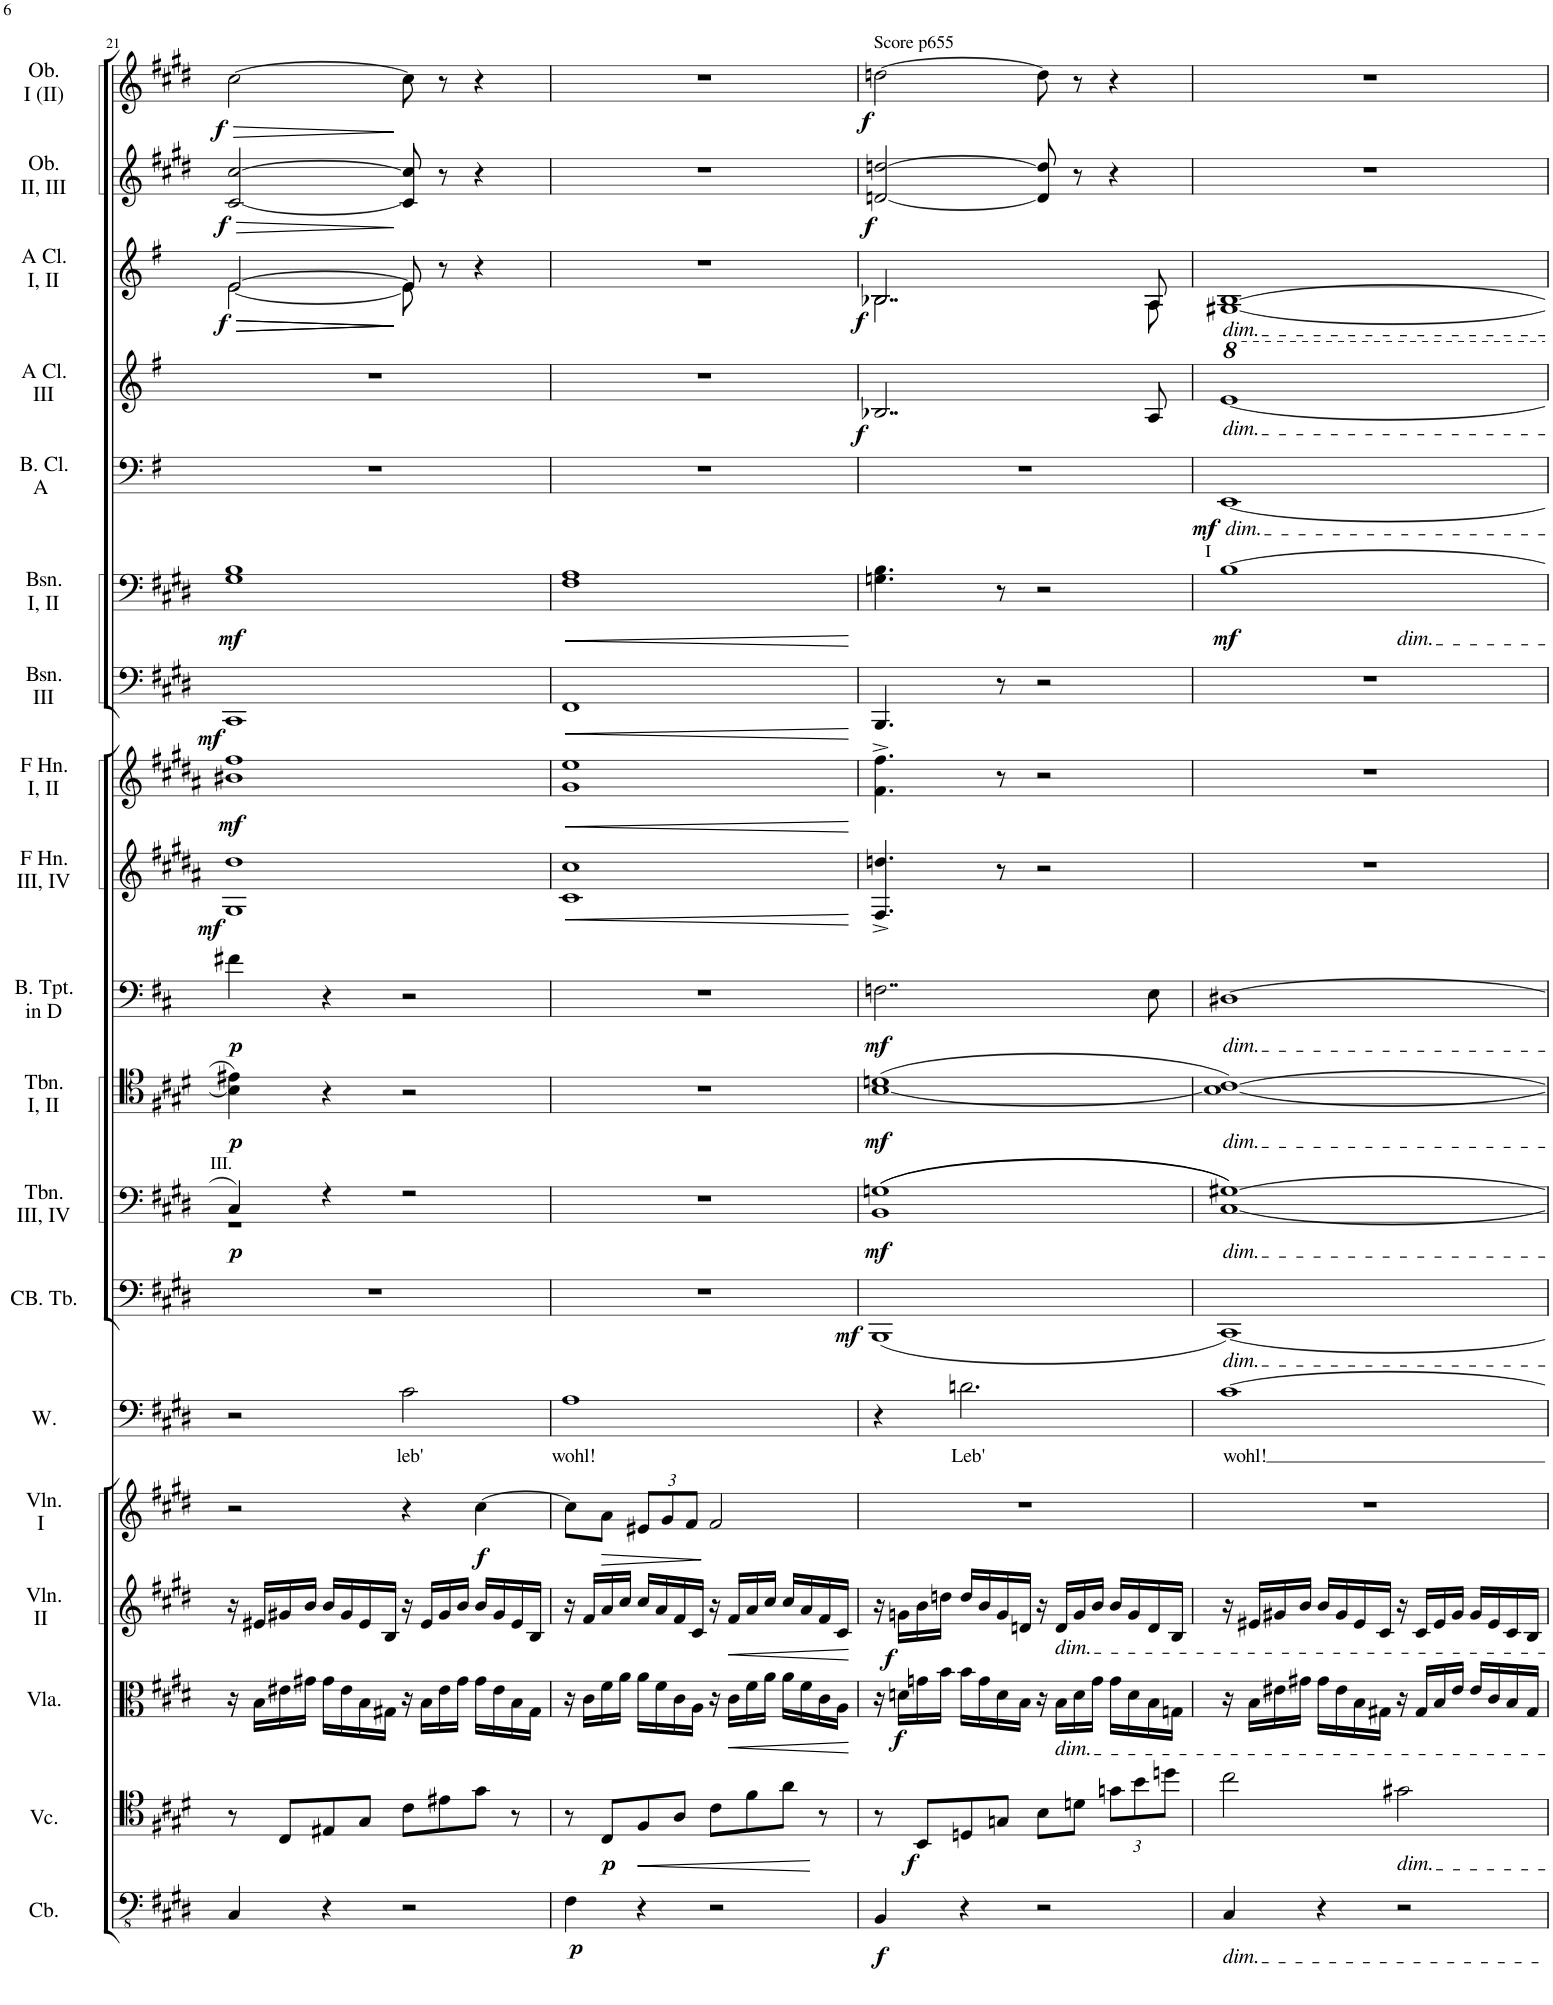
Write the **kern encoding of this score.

**kern	**text	**kern	**dynam	**kern	**dynam	**kern	**dynam	**kern	**dynam	**kern	**dynam	**kern	**text	**kern	**dynam	**kern	**dynam	**kern	**dynam	**kern	**dynam	**kern	**dynam	**kern	**dynam	**kern	**dynam	**kern	**dynam	**kern	**dynam	**kern	**dynam	**kern	**dynam	**kern	**dynam	**kern	**dynam
*part20	*part20	*part19	*part19	*part18	*part18	*part17	*part17	*part16	*part16	*part15	*part15	*part14	*part14	*part13	*part13	*part12	*part12	*part11	*part11	*part10	*part10	*part9	*part9	*part8	*part8	*part7	*part7	*part6	*part6	*part5	*part5	*part4	*part4	*part3	*part3	*part2	*part2	*part1	*part1
*staff20	*staff20	*staff19	*staff19	*staff18	*staff18	*staff17	*staff17	*staff16	*staff16	*staff15	*staff15	*staff14	*staff14	*staff13	*staff13	*staff12	*staff12	*staff11	*staff11	*staff10	*staff10	*staff9	*staff9	*staff8	*staff8	*staff7	*staff7	*staff6	*staff6	*staff5	*staff5	*staff4	*staff4	*staff3	*staff3	*staff2	*staff2	*staff1	*staff1
*I"Bassoon (Wotan)	*	*I"Contrabass	*	*I"Violoncello	*	*I"Viola	*	*I"Violin II	*	*I"Violin I	*	*I"Wotan	*	*I"Contrabass Tuba	*	*I"Trombone III, IV	*	*I"Trombone I, II	*	*I"Bass Trumpet in D	*	*I"Horn in F III, IV	*	*I"Horn in F I, II	*	*I"Bassoon III	*	*I"Bassoon I, II	*	*I"Bass Clarinet in A	*	*I"Clarinet in A III	*	*I"Clarinet in A I, II	*	*I"Oboe II, III	*	*I"Oboe I (II)	*
*I'Bsn. (W)	*	*I'Cb.	*	*I'Vc.	*	*I'Vla.	*	*I'Vln. II	*	*I'Vln. I	*	*I'W.	*	*I'CB. Tb.	*	*I'Tbn. III, IV	*	*I'Tbn. I, II	*	*I'B. Tpt. in D	*	*	*	*	*	*I'Bsn. III	*	*I'Bsn. I, II	*	*I'B. Cl. A	*	*	*	*	*	*I'Ob. II, III	*	*I'Ob. I (II)	*
!!LO:PB:g=z
*clefF4	*	*clefFv4	*	*clefC4	*	*clefC3	*	*clefG2	*	*clefG2	*	*clefF4	*	*clefF4	*	*clefF4	*	*clefC4	*	*clefF4	*	*clefG2	*	*clefG2	*	*clefF4	*	*clefF4	*	*clefF4	*	*clefG2	*	*clefG2	*	*clefG2	*	*clefG2	*
*	*	*	*	*	*	*	*	*	*	*	*	*	*	*	*	*	*	*	*	*Trd-1c-2	*	*Trd4c7	*	*Trd4c7	*	*	*	*	*	*Trd2c3	*	*Trd2c3	*	*Trd2c3	*	*	*	*	*
*k[f#c#g#d#]	*	*k[f#c#g#d#]	*	*k[f#c#g#d#]	*	*k[f#c#g#d#]	*	*k[f#c#g#d#]	*	*k[f#c#g#d#]	*	*k[f#c#g#d#]	*	*k[f#c#g#d#]	*	*k[f#c#g#d#]	*	*k[f#c#g#d#]	*	*k[f#c#]	*	*k[f#c#g#d#a#]	*	*k[f#c#g#d#a#]	*	*k[f#c#g#d#]	*	*k[f#c#g#d#]	*	*k[f#]	*	*k[f#]	*	*k[f#]	*	*k[f#c#g#d#]	*	*k[f#c#g#d#]	*
*M4/4	*	*M4/4	*	*M4/4	*	*M4/4	*	*M4/4	*	*M4/4	*	*M4/4	*	*M4/4	*	*M4/4	*	*M4/4	*	*M4/4	*	*M4/4	*	*M4/4	*	*M4/4	*	*M4/4	*	*M4/4	*	*M4/4	*	*M4/4	*	*M4/4	*	*M4/4	*
*met(c)	*	*met(c)	*	*met(c)	*	*met(c)	*	*met(c)	*	*met(c)	*	*met(c)	*	*met(c)	*	*met(c)	*	*met(c)	*	*met(c)	*	*met(c)	*	*met(c)	*	*met(c)	*	*met(c)	*	*met(c)	*	*met(c)	*	*met(c)	*	*met(c)	*	*met(c)	*
=21	=21	=21	=21	=21	=21	=21	=21	=21	=21	=21	=21	=21	=21	=21	=21	=21	=21	=21	=21	=21	=21	=21	=21	=21	=21	=21	=21	=21	=21	=21	=21	=21	=21	=21	=21	=21	=21	=21	=21
*	*	*	*	*	*	*	*	*	*	*	*	*	*	*	*	*^	*	*	*	*	*	*	*	*	*	*	*	*	*	*	*	*	*	*	*	*	*	*	*
!	!	!	!	!	!	!	!	!	!	!	!	!	!	!	!	!LO:TX:a:t=III.	!	!	!	!	!	!	!	!	!	!	!	!	!	!	!	!	!	!	!	!	!	!	!	!
!	!	!	!	!	!	!	!	!	!	!	!	!	!	!	!	!	!	!	!	!	!	!	!	!	!	!	!	!	!	!	!	!	!	!	!	!LO:HP:b	!	!	!	!
!	!	!	!	!	!	!	!	!	!	!	!	!	!	!	!	!	!	!LO:DY:b	!	!LO:DY:b	!	!LO:DY:b	!	!LO:DY:b	!	!LO:DY:b	!	!LO:DY:b	!	!LO:DY:b	!	!	!	!	!	!LO:HP:n=1:b	!	!LO:HP:b	!	!LO:HP:b
*	*	*	*	*	*	*	*	*	*	*	*	*	*	*	*	*	*	*	*	*	*	*	*	*	*	*	*	*	*	*	*	*	*	*	*^	*	*	*	*	*
!	!	!	!	!	!	!	!	!	!	!	!	!	!	!	!	!	!	!	!	!	!	!	!	!	!	!	!	!	!	!	!	!	!	!	!	!	!LO:DY:n=1:b	!	!LO:DY:n=1:b	!	!LO:DY:n=1:b
2r	.	4CC#/	.	8r	.	16r	.	16r	.	2r	.	2r	.	1r	.	4C#/	1r	p	4B\] 4e#X\	p	4f#X\	p	1G# 1dd#	mf	1b#X 1ff#	mf	1CC#	mf	1G# 1B	mf	1r	.	1r	.	[2e/	[2e\	> > f	[2c#/ [2cc#/	> f	[2cc#\	> f
.	.	.	.	.	.	16B\LL	.	16e#X/LL	.	.	.	.	.	.	.	.	.	.	.	.	.	.	.	.	.	.	.	.	.	.	.	.	.	.	.	.	.	.	.	.	.
.	.	.	.	8C#/L	.	16e#X\	.	16g#X/	.	.	.	.	.	.	.	.	.	.	.	.	.	.	.	.	.	.	.	.	.	.	.	.	.	.	.	.	.	.	.	.	.
.	.	.	.	.	.	16g#X\JJ	.	16b/JJ	.	.	.	.	.	.	.	.	.	.	.	.	.	.	.	.	.	.	.	.	.	.	.	.	.	.	.	.	.	.	.	.	.
.	.	4r	.	8E#X/	.	16g#\LL	.	16b/LL	.	.	.	.	.	.	.	4r	.	.	4r	.	4r	.	.	.	.	.	.	.	.	.	.	.	.	.	.	.	.	.	.	.	.
.	.	.	.	.	.	16e#\	.	16g#/	.	.	.	.	.	.	.	.	.	.	.	.	.	.	.	.	.	.	.	.	.	.	.	.	.	.	.	.	.	.	.	.	.
.	.	.	.	8G#/J	.	16B\	.	16e#/	.	.	.	.	.	.	.	.	.	.	.	.	.	.	.	.	.	.	.	.	.	.	.	.	.	.	.	.	.	.	.	.	.
.	.	.	.	.	.	16G#X\JJ	.	16B/JJ	.	.	.	.	.	.	.	.	.	.	.	.	.	.	.	.	.	.	.	.	.	.	.	.	.	.	.	.	.	.	.	.	.
!	!	!	!	!	!	!	!	!	!	!	!	!	!LO:LY:b	!	!	!	!	!	!	!	!	!	!	!	!	!	!	!	!	!	!	!	!	!	!	!	!	!	!	!	!
2c#	leb'	2r	.	8c#\L	.	16r	.	16r	.	4r	.	2c#\	leb'	.	.	2r	.	.	2r	.	2r	.	.	.	.	.	.	.	.	.	.	.	.	.	8e/]	8e\]	]	8c#/] 8cc#/]	]	8cc#\]	]
.	.	.	.	.	.	16B\LL	.	16e#/LL	.	.	.	.	.	.	.	.	.	.	.	.	.	.	.	.	.	.	.	.	.	.	.	.	.	.	.	.	.	.	.	.	.
.	.	.	.	8e#X\	.	16e#\	.	16g#/	.	.	.	.	.	.	.	.	.	.	.	.	.	.	.	.	.	.	.	.	.	.	.	.	.	.	8r	8ryy	]	8r	.	8r	.
.	.	.	.	.	.	16g#\JJ	.	16b/JJ	.	.	.	.	.	.	.	.	.	.	.	.	.	.	.	.	.	.	.	.	.	.	.	.	.	.	.	.	.	.	.	.	.
!	!	!	!	!	!	!	!	!	!	!	!LO:DY:b	!	!	!	!	!	!	!	!	!	!	!	!	!	!	!	!	!	!	!	!	!	!	!	!	!	!	!	!	!	!
.	.	.	.	8g#\J	.	16g#\LL	.	16b/LL	.	[4cc#\	f	.	.	.	.	.	.	.	.	.	.	.	.	.	.	.	.	.	.	.	.	.	.	.	4r	4ryy	.	4r	.	4r	.
.	.	.	.	.	.	16e#\	.	16g#/	.	.	.	.	.	.	.	.	.	.	.	.	.	.	.	.	.	.	.	.	.	.	.	.	.	.	.	.	.	.	.	.	.
.	.	.	.	8r	.	16B\	.	16e#/	.	.	.	.	.	.	.	.	.	.	.	.	.	.	.	.	.	.	.	.	.	.	.	.	.	.	.	.	.	.	.	.	.
.	.	.	.	.	.	16G#\JJ	.	16B/JJ	.	.	.	.	.	.	.	.	.	.	.	.	.	.	.	.	.	.	.	.	.	.	.	.	.	.	.	.	.	.	.	.	.
*	*	*	*	*	*	*	*	*	*	*	*	*	*	*	*	*v	*v	*	*	*	*	*	*	*	*	*	*	*	*	*	*	*	*	*	*v	*v	*	*	*	*	*
=22	=22	=22	=22	=22	=22	=22	=22	=22	=22	=22	=22	=22	=22	=22	=22	=22	=22	=22	=22	=22	=22	=22	=22	=22	=22	=22	=22	=22	=22	=22	=22	=22	=22	=22	=22	=22	=22	=22	=22
!	!	!	!LO:DY:b	!	!	!	!	!	!	!	!	!	!LO:LY:b	!	!	!	!	!	!	!	!	!	!	!	!	!	!	!	!	!	!	!	!	!	!	!	!	!	!
1A	wohl!	4FF#\	p	8r	.	16r	.	16r	.	8cc#\L]	.	1A	wohl!	1r	.	1r	.	1r	.	1r	.	1c# 1cc#	.	1g# 1ee	.	1FF#	.	1F# 1A	.	1r	.	1r	.	1r	.	1r	.	1r	.
.	.	.	.	.	.	16c#\LL	.	16f#/LL	.	.	.	.	.	.	.	.	.	.	.	.	.	.	.	.	.	.	.	.	.	.	.	.	.	.	.	.	.	.	.
!	!	!	!	!	!LO:DY:b	!	!	!	!	!	!	!	!	!	!	!	!	!	!	!	!	!	!	!	!	!	!	!	!	!	!	!	!	!	!	!	!	!	!
.	.	.	.	8C#/L	p	16f#\	.	16a/	.	8a\J	.	.	.	.	.	.	.	.	.	.	.	.	.	.	.	.	.	.	.	.	.	.	.	.	.	.	.	.	.
.	.	.	.	.	.	16a\JJ	.	16cc#/JJ	.	.	.	.	.	.	.	.	.	.	.	.	.	.	.	.	.	.	.	.	.	.	.	.	.	.	.	.	.	.	.
*	*	*	*	*	*	*	*	*	*	*Xbrackettup	*	*	*	*	*	*	*	*	*	*	*	*	*	*	*	*	*	*	*	*	*	*	*	*	*	*	*	*	*
.	.	4r	.	8F#/	.	16a\LL	.	16cc#/LL	.	12e#X/L	.	.	.	.	.	.	.	.	.	.	.	.	.	.	.	.	.	.	.	.	.	.	.	.	.	.	.	.	.
.	.	.	.	.	.	16f#\	.	16a/	.	.	.	.	.	.	.	.	.	.	.	.	.	.	.	.	.	.	.	.	.	.	.	.	.	.	.	.	.	.	.
.	.	.	.	.	.	.	.	.	.	12g#/	.	.	.	.	.	.	.	.	.	.	.	.	.	.	.	.	.	.	.	.	.	.	.	.	.	.	.	.	.
.	.	.	.	8A/J	.	16c#\	.	16f#/	.	.	.	.	.	.	.	.	.	.	.	.	.	.	.	.	.	.	.	.	.	.	.	.	.	.	.	.	.	.	.
.	.	.	.	.	.	.	.	.	.	12f#/J	.	.	.	.	.	.	.	.	.	.	.	.	.	.	.	.	.	.	.	.	.	.	.	.	.	.	.	.	.
.	.	.	.	.	.	16A\JJ	.	16c#/JJ	.	.	.	.	.	.	.	.	.	.	.	.	.	.	.	.	.	.	.	.	.	.	.	.	.	.	.	.	.	.	.
.	.	2r	.	8c#\L	.	16r	.	16r	.	2f#/	.	.	.	.	.	.	.	.	.	.	.	.	.	.	.	.	.	.	.	.	.	.	.	.	.	.	.	.	.
.	.	.	.	.	.	16c#\LL	.	16f#/LL	.	.	.	.	.	.	.	.	.	.	.	.	.	.	.	.	.	.	.	.	.	.	.	.	.	.	.	.	.	.	.
.	.	.	.	8f#\	.	16f#\	.	16a/	.	.	.	.	.	.	.	.	.	.	.	.	.	.	.	.	.	.	.	.	.	.	.	.	.	.	.	.	.	.	.
.	.	.	.	.	.	16a\JJ	.	16cc#/JJ	.	.	.	.	.	.	.	.	.	.	.	.	.	.	.	.	.	.	.	.	.	.	.	.	.	.	.	.	.	.	.
.	.	.	.	8a\J	.	16a\LL	.	16cc#/LL	.	.	.	.	.	.	.	.	.	.	.	.	.	.	.	.	.	.	.	.	.	.	.	.	.	.	.	.	.	.	.
.	.	.	.	.	.	16f#\	.	16a/	.	.	.	.	.	.	.	.	.	.	.	.	.	.	.	.	.	.	.	.	.	.	.	.	.	.	.	.	.	.	.
.	.	.	.	8r	.	16c#\	.	16f#/	.	.	.	.	.	.	.	.	.	.	.	.	.	.	.	.	.	.	.	.	.	.	.	.	.	.	.	.	.	.	.
.	.	.	.	.	.	16A\JJ	.	16c#/JJ	.	.	.	.	.	.	.	.	.	.	.	.	.	.	.	.	.	.	.	.	.	.	.	.	.	.	.	.	.	.	.
=23	=23	=23	=23	=23	=23	=23	=23	=23	=23	=23	=23	=23	=23	=23	=23	=23	=23	=23	=23	=23	=23	=23	=23	=23	=23	=23	=23	=23	=23	=23	=23	=23	=23	=23	=23	=23	=23	=23	=23
*	*	*	*	*	*	*	*	*	*	*	*	*	*	*	*	*	*	*	*	*	*	*	*	*	*	*	*	*	*	*	*	*	*	*^	*	*	*	*	*
!	!	!	!LO:DY:b	!	!	!	!	!	!	!	!	!	!	!	!LO:DY:b	!	!LO:DY:b	!	!LO:DY:b	!	!LO:DY:b	!	!	!	!	!	!	!	!	!	!	!	!LO:DY:b	!	!	!LO:DY:b	!	!LO:DY:b	!	!LO:DY:b
4r	.	4BBB/	f	8r	.	16r	.	16r	.	1r	.	4r	.	(1BBB	mf	((1BB 1Gn	mf	([1B 1dn	mf	2..Fn\	mf	4.F#/^ 4.ddn/^	.	4.f#\^ 4.ff#\^	.	4.BBB/	.	4.Gn\ 4.B\	.	1r	.	2..B-X/	f	2..B-X/	2..B-\	f	[2dn/ [2ddn/	f	[2ddn\	f
!	!	!	!	!	!	!	!LO:DY:b	!	!LO:DY:b	!	!	!	!	!	!	!	!	!	!	!	!	!	!	!	!	!	!	!	!	!	!	!	!	!	!	!	!	!	!	!
.	.	.	.	.	.	16dn\LL	f	16gn\LL	f	.	.	.	.	.	.	.	.	.	.	.	.	.	.	.	.	.	.	.	.	.	.	.	.	.	.	.	.	.	.	.
!	!	!	!	!	!LO:DY:b	!	!	!	!	!	!	!	!	!	!	!	!	!	!	!	!	!	!	!	!	!	!	!	!	!	!	!	!	!	!	!	!	!	!	!
.	.	.	.	8BB/L	f	16gn\	.	16b\	.	.	.	.	.	.	.	.	.	.	.	.	.	.	.	.	.	.	.	.	.	.	.	.	.	.	.	.	.	.	.	.
.	.	.	.	.	.	16b\JJ	.	16ddn\JJ	.	.	.	.	.	.	.	.	.	.	.	.	.	.	.	.	.	.	.	.	.	.	.	.	.	.	.	.	.	.	.	.
!	!	!	!	!	!	!	!	!	!	!	!	!	!LO:LY:b	!	!	!	!	!	!	!	!	!	!	!	!	!	!	!	!	!	!	!	!	!	!	!	!	!	!	!
2.dn	Leb'	4r	.	8Dn/	.	16b\LL	.	16dd/LL	.	.	.	2.dn\	Leb'	.	.	.	.	.	.	.	.	.	.	.	.	.	.	.	.	.	.	.	.	.	.	.	.	.	.	.
.	.	.	.	.	.	16g\	.	16b/	.	.	.	.	.	.	.	.	.	.	.	.	.	.	.	.	.	.	.	.	.	.	.	.	.	.	.	.	.	.	.	.
.	.	.	.	8Gn/J	.	16d\	.	16g/	.	.	.	.	.	.	.	.	.	.	.	.	.	8r	.	8r	.	8r	.	8r	.	.	.	.	.	.	.	.	.	.	.	.
.	.	.	.	.	.	16B\JJ	.	16dn/JJ	.	.	.	.	.	.	.	.	.	.	.	.	.	.	.	.	.	.	.	.	.	.	.	.	.	.	.	.	.	.	.	.
.	.	2r	.	8B\L	.	16r	.	16r	.	.	.	.	.	.	.	.	.	.	.	.	.	2r	.	2r	.	2r	.	2r	.	.	.	.	.	.	.	.	8d/] 8dd/]	.	8dd\]	.
!	!	!	!	!	!	!	!	!LO:TX:b:i:t=dim.	!	!	!	!	!	!	!	!	!	!	!	!	!	!	!	!	!	!	!	!	!	!	!	!	!	!	!	!	!	!	!	!
!	!	!	!	!	!	!LO:TX:b:i:t=dim.	!	!	!	!	!	!	!	!	!	!	!	!	!	!	!	!	!	!	!	!	!	!	!	!	!	!	!	!	!	!	!	!	!	!
.	.	.	.	.	.	16B\LL	.	16d/LL	.	.	.	.	.	.	.	.	.	.	.	.	.	.	.	.	.	.	.	.	.	.	.	.	.	.	.	.	.	.	.	.
.	.	.	.	8dn\J	.	16d\	.	16g/	.	.	.	.	.	.	.	.	.	.	.	.	.	.	.	.	.	.	.	.	.	.	.	.	.	.	.	.	8r	.	8r	.
.	.	.	.	.	.	16g\JJ	.	16b/JJ	.	.	.	.	.	.	.	.	.	.	.	.	.	.	.	.	.	.	.	.	.	.	.	.	.	.	.	.	.	.	.	.
*	*	*	*	*Xbrackettup	*	*	*	*	*	*	*	*	*	*	*	*	*	*	*	*	*	*	*	*	*	*	*	*	*	*	*	*	*	*	*	*	*	*	*	*
.	.	.	.	12gn\L	.	16g\LL	.	16b/LL	.	.	.	.	.	.	.	.	.	.	.	.	.	.	.	.	.	.	.	.	.	.	.	.	.	.	.	.	4r	.	4r	.
.	.	.	.	.	.	16d\	.	16g/	.	.	.	.	.	.	.	.	.	.	.	.	.	.	.	.	.	.	.	.	.	.	.	.	.	.	.	.	.	.	.	.
.	.	.	.	12b\	.	.	.	.	.	.	.	.	.	.	.	.	.	.	.	.	.	.	.	.	.	.	.	.	.	.	.	.	.	.	.	.	.	.	.	.
.	.	.	.	.	.	16B\	.	16d/	.	.	.	.	.	.	.	.	.	.	.	8E\	.	.	.	.	.	.	.	.	.	.	.	8A/	.	8A/	8A\	.	.	.	.	.
.	.	.	.	12ddn\J	.	.	.	.	.	.	.	.	.	.	.	.	.	.	.	.	.	.	.	.	.	.	.	.	.	.	.	.	.	.	.	.	.	.	.	.
.	.	.	.	.	.	16Gn\JJ	.	16B/JJ	.	.	.	.	.	.	.	.	.	.	.	.	.	.	.	.	.	.	.	.	.	.	.	.	.	.	.	.	.	.	.	.
*	*	*	*	*	*	*	*	*	*	*	*	*	*	*	*	*	*	*	*	*	*	*	*	*	*	*	*	*	*	*	*	*	*	*v	*v	*	*	*	*	*
=24	=24	=24	=24	=24	=24	=24	=24	=24	=24	=24	=24	=24	=24	=24	=24	=24	=24	=24	=24	=24	=24	=24	=24	=24	=24	=24	=24	=24	=24	=24	=24	=24	=24	=24	=24	=24	=24	=24	=24
!	!	!	!	!	!	!	!	!	!	!	!	!	!	!	!	!	!	!	!	!	!	!	!	!	!	!	!	!	!	!	!	!	!	!LO:TX:b:i:t=dim.	!	!	!	!	!
!	!	!	!	!	!	!	!	!	!	!	!	!	!	!	!	!	!	!	!	!	!	!	!	!	!	!	!	!	!	!	!	!LO:TX:b:i:t=dim.	!	!	!	!	!	!	!
!	!	!	!	!	!	!	!	!	!	!	!	!	!	!	!	!	!	!	!	!	!	!	!	!	!	!	!	!	!	!LO:TX:b:i:t=dim.	!	!	!	!	!	!	!	!	!
!	!	!	!	!	!	!	!	!	!	!	!	!	!	!	!	!	!	!	!	!	!	!	!	!	!	!	!	!LO:TX:a:t=I	!	!	!	!	!	!	!	!	!	!	!
!	!	!	!	!	!	!	!	!	!	!	!	!	!	!	!	!	!	!	!	!LO:TX:b:i:t=dim.	!	!	!	!	!	!	!	!	!	!	!	!	!	!	!	!	!	!	!
!	!	!	!	!	!	!	!	!	!	!	!	!	!	!	!	!	!	!LO:TX:b:i:t=dim.	!	!	!	!	!	!	!	!	!	!	!	!	!	!	!	!	!	!	!	!	!
!	!	!	!	!	!	!	!	!	!	!	!	!	!	!	!	!LO:TX:b:i:t=dim.	!	!	!	!	!	!	!	!	!	!	!	!	!	!	!	!	!	!	!	!	!	!	!
!	!	!	!	!	!	!	!	!	!	!	!	!	!	!LO:TX:b:i:t=dim.	!	!	!	!	!	!	!	!	!	!	!	!	!	!	!	!	!	!	!	!	!	!	!	!	!
!	!	!LO:TX:b:i:t=dim.	!	!	!	!	!	!	!	!	!	!	!	!	!	!	!	!	!	!	!	!	!	!	!	!	!	!	!	!	!	!	!	!	!	!	!	!	!
!	!	!	!	!	!	!	!	!	!	!	!	!	!LO:LY:b	!	!	!	!	!	!	!	!	!	!	!	!	!	!	!	!LO:DY:b	!	!LO:DY:b	!	!	!	!	!	!	!	!
*	*	*	*	*	*	*	*	*	*	*	*	*	*	*	*	*	*	*	*	*	*	*	*	*	*	*	*	*^	*	*	*	*	*	*	*	*	*	*	*
[1c#	wohl!	4CC#/	.	2cc#\	.	16r	.	16r	.	1r	.	[1c#	wohl!	[1CC#)	.	[1C# [1G#X))	.	1B_ [1c#)	.	[1D#X	.	1r	.	1r	.	1r	.	[1B	4ryy	mf	[1EE	mf	[1ee	.	[1G#X [1B	.	1r	.	1r	.
.	.	.	.	.	.	16B\LL	.	16e#X/LL	.	.	.	.	.	.	.	.	.	.	.	.	.	.	.	.	.	.	.	.	.	.	.	.	.	.	.	.	.	.	.	.
.	.	.	.	.	.	16e#X\	.	16g#X/	.	.	.	.	.	.	.	.	.	.	.	.	.	.	.	.	.	.	.	.	.	.	.	.	.	.	.	.	.	.	.	.
.	.	.	.	.	.	16g#X\JJ	.	16b/JJ	.	.	.	.	.	.	.	.	.	.	.	.	.	.	.	.	.	.	.	.	.	.	.	.	.	.	.	.	.	.	.	.
.	.	4r	.	.	.	16g#\LL	.	16b/LL	.	.	.	.	.	.	.	.	.	.	.	.	.	.	.	.	.	.	.	.	4ryy	.	.	.	.	.	.	.	.	.	.	.
.	.	.	.	.	.	16e#\	.	16g#/	.	.	.	.	.	.	.	.	.	.	.	.	.	.	.	.	.	.	.	.	.	.	.	.	.	.	.	.	.	.	.	.
.	.	.	.	.	.	16B\	.	16e#/	.	.	.	.	.	.	.	.	.	.	.	.	.	.	.	.	.	.	.	.	.	.	.	.	.	.	.	.	.	.	.	.
.	.	.	.	.	.	16G#X\JJ	.	16c#/JJ	.	.	.	.	.	.	.	.	.	.	.	.	.	.	.	.	.	.	.	.	.	.	.	.	.	.	.	.	.	.	.	.
!	!	!	!	!	!	!	!	!	!	!	!	!	!	!	!	!	!	!	!	!	!	!	!	!	!	!	!	!	!LO:TX:b:i:t=dim.	!	!	!	!	!	!	!	!	!	!	!
!	!	!	!	!LO:TX:b:i:t=dim.	!	!	!	!	!	!	!	!	!	!	!	!	!	!	!	!	!	!	!	!	!	!	!	!	!	!	!	!	!	!	!	!	!	!	!	!
.	.	2r	.	2g#X\	.	16r	.	16r	.	.	.	.	.	.	.	.	.	.	.	.	.	.	.	.	.	.	.	.	4ryy	.	.	.	.	.	.	.	.	.	.	.
.	.	.	.	.	.	16G#/LL	.	16c#/LL	.	.	.	.	.	.	.	.	.	.	.	.	.	.	.	.	.	.	.	.	.	.	.	.	.	.	.	.	.	.	.	.
.	.	.	.	.	.	16B/	.	16e#/	.	.	.	.	.	.	.	.	.	.	.	.	.	.	.	.	.	.	.	.	.	.	.	.	.	.	.	.	.	.	.	.
.	.	.	.	.	.	16e#/JJ	.	16g#/JJ	.	.	.	.	.	.	.	.	.	.	.	.	.	.	.	.	.	.	.	.	.	.	.	.	.	.	.	.	.	.	.	.
.	.	.	.	.	.	16e#/LL	.	16g#/LL	.	.	.	.	.	.	.	.	.	.	.	.	.	.	.	.	.	.	.	.	4ryy	.	.	.	.	.	.	.	.	.	.	.
.	.	.	.	.	.	16c#/	.	16e#/	.	.	.	.	.	.	.	.	.	.	.	.	.	.	.	.	.	.	.	.	.	.	.	.	.	.	.	.	.	.	.	.
.	.	.	.	.	.	16B/	.	16c#/	.	.	.	.	.	.	.	.	.	.	.	.	.	.	.	.	.	.	.	.	.	.	.	.	.	.	.	.	.	.	.	.
.	.	.	.	.	.	16G#/JJ	.	16B/JJ	.	.	.	.	.	.	.	.	.	.	.	.	.	.	.	.	.	.	.	.	.	.	.	.	.	.	.	.	.	.	.	.
*	*	*	*	*	*	*	*	*	*	*	*	*	*	*	*	*	*	*	*	*	*	*	*	*	*	*	*	*v	*v	*	*	*	*	*	*	*	*	*	*	*
=	=	=	=	=	=	=	=	=	=	=	=	=	=	=	=	=	=	=	=	=	=	=	=	=	=	=	=	=	=	=	=	=	=	=	=	=	=	=	=
*-	*-	*-	*-	*-	*-	*-	*-	*-	*-	*-	*-	*-	*-	*-	*-	*-	*-	*-	*-	*-	*-	*-	*-	*-	*-	*-	*-	*-	*-	*-	*-	*-	*-	*-	*-	*-	*-	*-	*-
